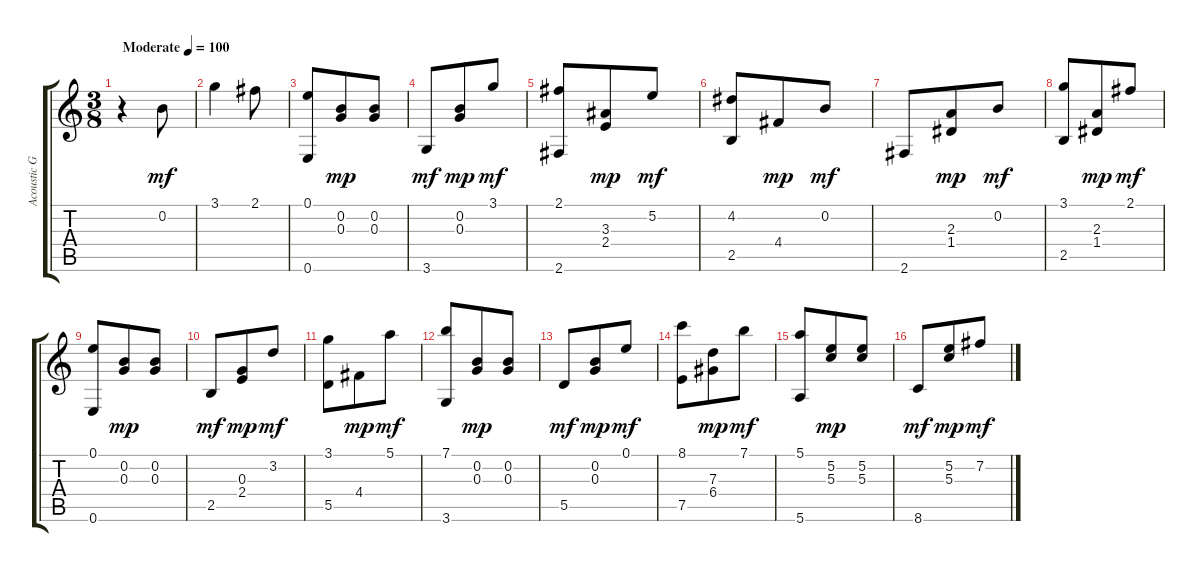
\track ("Acoustic Guitar" "Acoustic G") {instrument acousticguitarnylon}
\staff {score tabs}
\tuning (E4 B3 G3 D3 A2 E2) {hide}
\ts (3 8)
\tempo (100 "Moderate")
\clef g2
\ks c
r.4{dy mf instrument acousticguitarnylon} 0.2.8 |
3.1.4 2.1.8 |
(0.1 0.6).8 (0.2 0.3).8{dy mp} (0.2 0.3).8 |
3.6.8{dy mf} (0.2 0.3).8{dy mp} 3.1.8{dy mf} |
(2.1 2.6).8 (3.3 2.4).8{dy mp} 5.2.8{dy mf} |
(4.2 2.5).8 4.4.8{dy mp} 0.2.8{dy mf} |
2.6.8 (2.3 1.4).8{dy mp} 0.2.8{dy mf} |
(3.1 2.5).8 (2.3 1.4).8{dy mp} 2.1.8{dy mf} |
(0.1 0.6).8 (0.2 0.3).8{dy mp} (0.2 0.3).8 |
2.5.8{dy mf} (0.3 2.4).8{dy mp} 3.2.8{dy mf} |
(3.1 5.5).8 4.4.8{dy mp} 5.1.8{dy mf} |
(7.1 3.6).8 (0.2 0.3).8{dy mp} (0.2 0.3).8 |
5.5.8{dy mf} (0.2 0.3).8{dy mp} 0.1.8{dy mf} |
(8.1 7.5).8 (7.3 6.4).8{dy mp} 7.1.8{dy mf} |
(5.1 5.6).8 (5.2 5.3).8{dy mp} (5.2 5.3).8 |
8.6.8{dy mf} (5.2 5.3).8{dy mp} 7.2.8{dy mf}
